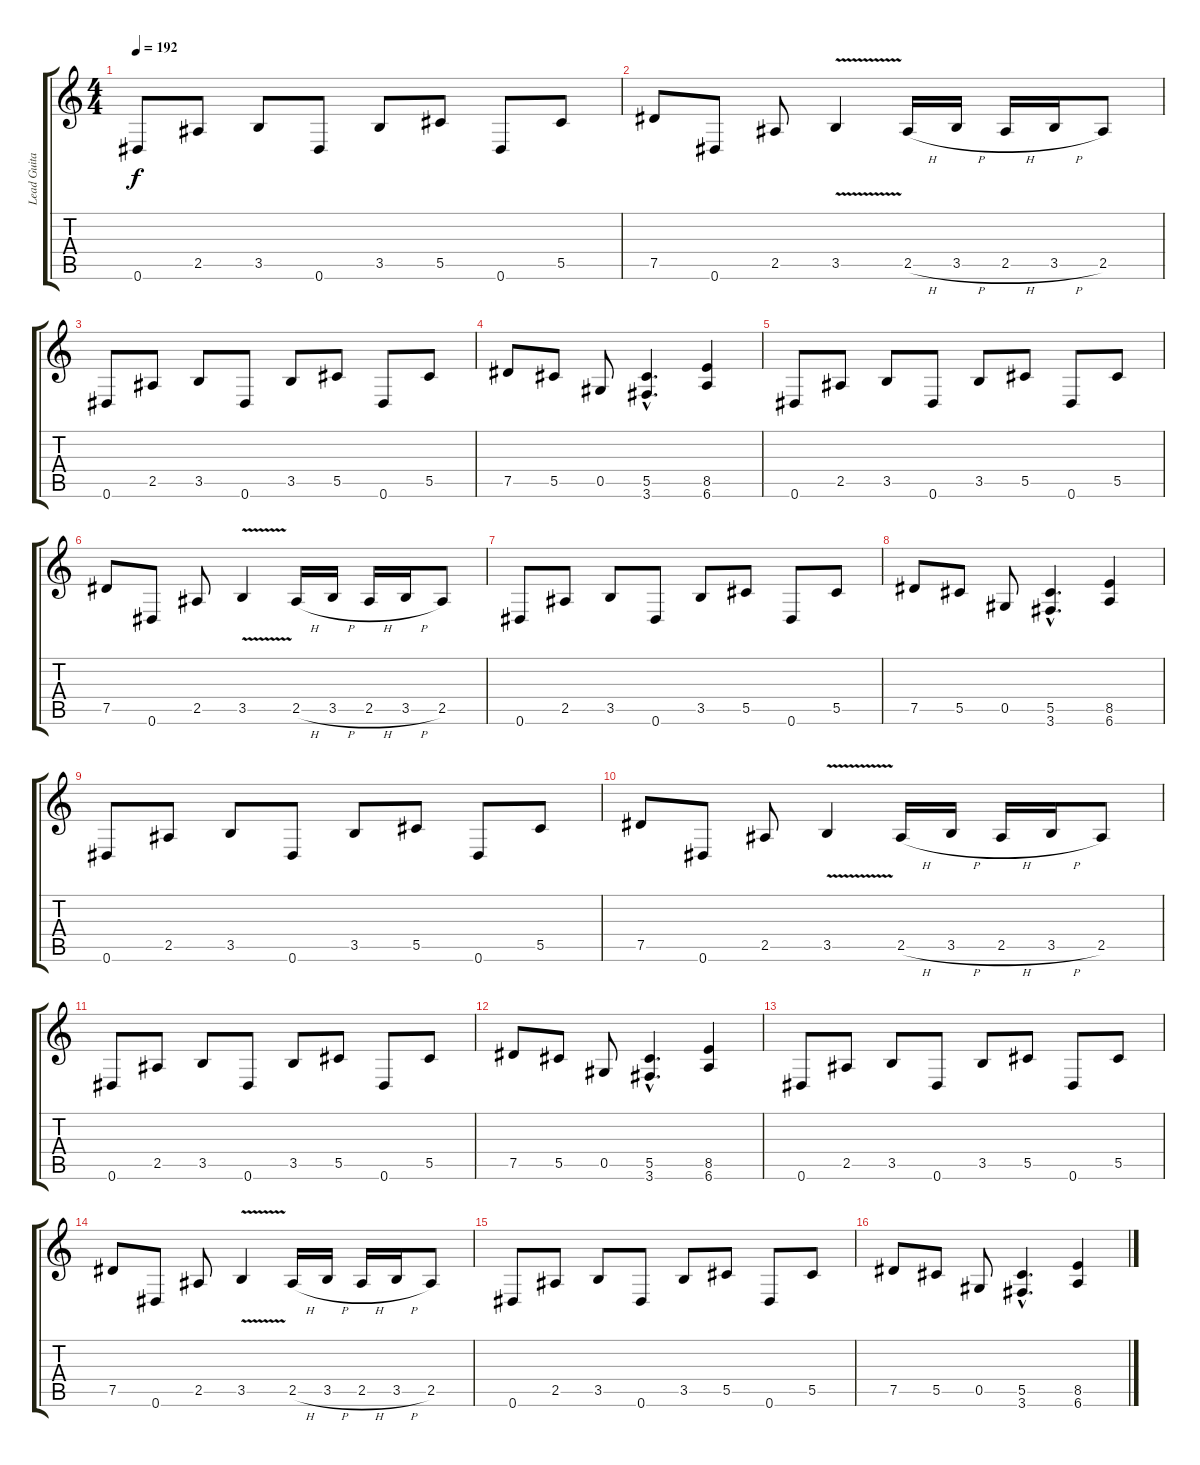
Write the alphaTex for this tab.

\track ("Lead Guitar" "Lead Guita") {instrument distortionguitar}
\staff {score tabs}
\tuning (Eb4 Bb3 Gb3 Db3 Ab2 Eb2) {hide}
\ts (4 4)
\tempo 192
\clef g2
\ks c
0.6.8{dy f instrument distortionguitar} 2.5.8 3.5.8 0.6.8 3.5.8 5.5.8 0.6.8 5.5.8 |
7.5.8 0.6.8 2.5.8 3.5{v}.4 2.5{h}.16 3.5{h}.16 2.5{h}.16 3.5{h}.16 2.5.8 |
0.6.8 2.5.8 3.5.8 0.6.8 3.5.8 5.5.8 0.6.8 5.5.8 |
7.5.8 5.5.8 0.5.8 (5.5{hac} 3.6{hac}).4{d} (8.5 6.6).4 |
0.6.8 2.5.8 3.5.8 0.6.8 3.5.8 5.5.8 0.6.8 5.5.8 |
7.5.8 0.6.8 2.5.8 3.5{v}.4 2.5{h}.16 3.5{h}.16 2.5{h}.16 3.5{h}.16 2.5.8 |
0.6.8 2.5.8 3.5.8 0.6.8 3.5.8 5.5.8 0.6.8 5.5.8 |
7.5.8 5.5.8 0.5.8 (5.5{hac} 3.6{hac}).4{d} (8.5 6.6).4 |
0.6.8 2.5.8 3.5.8 0.6.8 3.5.8 5.5.8 0.6.8 5.5.8 |
7.5.8 0.6.8 2.5.8 3.5{v}.4 2.5{h}.16 3.5{h}.16 2.5{h}.16 3.5{h}.16 2.5.8 |
0.6.8 2.5.8 3.5.8 0.6.8 3.5.8 5.5.8 0.6.8 5.5.8 |
7.5.8 5.5.8 0.5.8 (5.5{hac} 3.6{hac}).4{d} (8.5 6.6).4 |
0.6.8 2.5.8 3.5.8 0.6.8 3.5.8 5.5.8 0.6.8 5.5.8 |
7.5.8 0.6.8 2.5.8 3.5{v}.4 2.5{h}.16 3.5{h}.16 2.5{h}.16 3.5{h}.16 2.5.8 |
0.6.8 2.5.8 3.5.8 0.6.8 3.5.8 5.5.8 0.6.8 5.5.8 |
7.5.8 5.5.8 0.5.8 (5.5{hac} 3.6{hac}).4{d} (8.5 6.6).4
